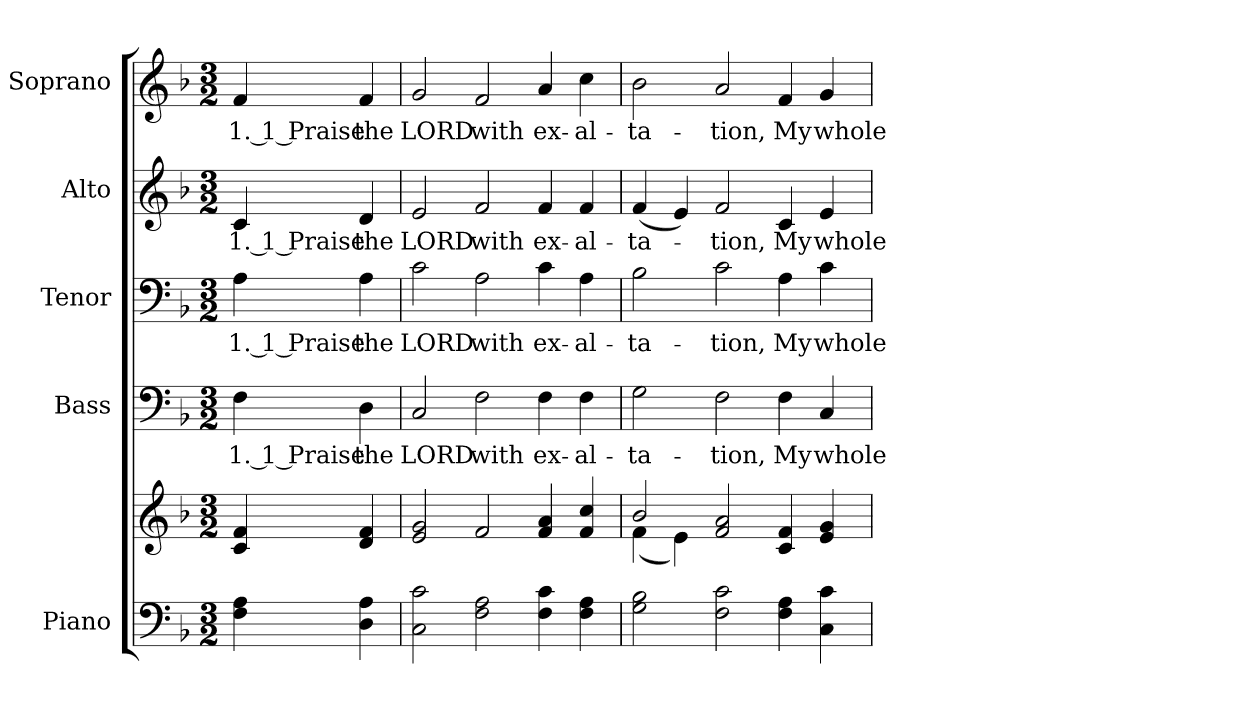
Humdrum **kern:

**kern	**kern	**kern	**text	**kern	**text	**kern	**text	**kern	**text
*part5	*part5	*part4	*part4	*part3	*part3	*part2	*part2	*part1	*part1
*staff6	*staff5	*staff4	*staff4	*staff3	*staff3	*staff2	*staff2	*staff1	*staff1
*I"Piano	*	*I"Bass	*	*I"Tenor	*	*I"Alto	*	*I"Soprano	*
*I'Pno.	*	*I'B.	*	*I'T.	*	*I'A.	*	*I'S.	*
!!LO:PB:g=z
*clefF4	*clefG2	*clefF4	*	*clefF4	*	*clefG2	*	*clefG2	*
*k[b-]	*k[b-]	*k[b-]	*	*k[b-]	*	*k[b-]	*	*k[b-]	*
*F:	*F:	*F:	*	*F:	*	*F:	*	*F:	*
*M3/2	*M3/2	*M3/2	*	*M3/2	*	*M3/2	*	*M3/2	*
*MM160	*MM160	*MM160	*	*MM160	*	*MM160	*	*MM160	*
=1	=1	=1	=1	=1	=1	=1	=1	=1	=1
!	!	!	!LO:LY:b:color=#000000	!	!	!	!	!	!
!	!	!	!	!	!LO:LY:b:color=#000000	!	!	!	!
!	!	!	!	!	!	!	!LO:LY:b:color=#000000	!	!
!	!	!	!	!	!	!	!	!	!LO:LY:b:color=#000000
4Fi\ 4Ai	4ci/ 4fi	4Fi\	1. 1 Praise	4Ai\	1. 1 Praise	4ci/	1. 1 Praise	4fi/	1. 1 Praise
!	!	!	!LO:LY:b:color=#000000	!	!	!	!	!	!
!	!	!	!	!	!LO:LY:b:color=#000000	!	!	!	!
!	!	!	!	!	!	!	!LO:LY:b:color=#000000	!	!
!	!	!	!	!	!	!	!	!	!LO:LY:b:color=#000000
4Di\ 4Ai	4di/ 4fi	4Di\	the	4Ai\	the	4di/	the	4fi/	the
=2	=2	=2	=2	=2	=2	=2	=2	=2	=2
!	!	!	!LO:LY:b:color=#000000	!	!	!	!	!	!
!	!	!	!	!	!LO:LY:b:color=#000000	!	!	!	!
!	!	!	!	!	!	!	!LO:LY:b:color=#000000	!	!
!	!	!	!	!	!	!	!	!	!LO:LY:b:color=#000000
2Ci\ 2ci	2ei/ 2gi	2Ci/	LORD	2ci\	LORD	2ei/	LORD	2gi/	LORD
!	!	!	!LO:LY:b:color=#000000	!	!	!	!	!	!
!	!	!	!	!	!LO:LY:b:color=#000000	!	!	!	!
!	!	!	!	!	!	!	!LO:LY:b:color=#000000	!	!
!	!	!	!	!	!	!	!	!	!LO:LY:b:color=#000000
2Fi\ 2Ai	2fi/	2Fi\	with	2Ai\	with	2fi/	with	2fi/	with
!	!	!	!LO:LY:b:color=#000000	!	!	!	!	!	!
!	!	!	!	!	!LO:LY:b:color=#000000	!	!	!	!
!	!	!	!	!	!	!	!LO:LY:b:color=#000000	!	!
!	!	!	!	!	!	!	!	!	!LO:LY:b:color=#000000
4Fi\ 4ci	4fi/ 4ai	4Fi\	ex-	4ci\	ex-	4fi/	ex-	4ai/	ex-
!	!	!	!LO:LY:b:color=#000000	!	!	!	!	!	!
!	!	!	!	!	!LO:LY:b:color=#000000	!	!	!	!
!	!	!	!	!	!	!	!LO:LY:b:color=#000000	!	!
!	!	!	!	!	!	!	!	!	!LO:LY:b:color=#000000
4Fi\ 4Ai	4fi/ 4cci	4Fi\	-al-	4Ai\	-al-	4fi/	-al-	4cci\	-al-
!!LO:PB:g=z
=3	=3	=3	=3	=3	=3	=3	=3	=3	=3
*	*^	*	*	*	*	*	*	*	*
!	!	!	!	!LO:LY:b:color=#000000	!	!	!	!	!	!
!	!	!	!	!	!	!LO:LY:b:color=#000000	!	!	!	!
!	!	!	!	!	!	!	!	!LO:LY:b:color=#000000	!	!
!	!	!	!	!	!	!	!	!	!	!LO:LY:b:color=#000000
2Gi\ 2B-i	2b-i/	(4fi\	2Gi\	-ta-	2B-i\	-ta-	(4fi/	-ta-	2b-i\	-ta-
.	.	4ei\)	.	.	.	.	4ei/)	.	.	.
!	!	!	!	!LO:LY:b:color=#000000	!	!	!	!	!	!
!	!	!	!	!	!	!LO:LY:b:color=#000000	!	!	!	!
!	!	!	!	!	!	!	!	!LO:LY:b:color=#000000	!	!
!	!	!	!	!	!	!	!	!	!	!LO:LY:b:color=#000000
2Fi\ 2ci	2fi/ 2ai	1ryy	2Fi\	-tion,	2ci\	-tion,	2fi/	-tion,	2ai/	-tion,
!	!	!	!	!LO:LY:b:color=#000000	!	!	!	!	!	!
!	!	!	!	!	!	!LO:LY:b:color=#000000	!	!	!	!
!	!	!	!	!	!	!	!	!LO:LY:b:color=#000000	!	!
!	!	!	!	!	!	!	!	!	!	!LO:LY:b:color=#000000
4Fi\ 4Ai	4ci/ 4fi	.	4Fi\	My	4Ai\	My	4ci/	My	4fi/	My
!	!	!	!	!LO:LY:b:color=#000000	!	!	!	!	!	!
!	!	!	!	!	!	!LO:LY:b:color=#000000	!	!	!	!
!	!	!	!	!	!	!	!	!LO:LY:b:color=#000000	!	!
!	!	!	!	!	!	!	!	!	!	!LO:LY:b:color=#000000
4Ci\ 4ci	4ei/ 4gi	.	4Ci/	whole	4ci\	whole	4ei/	whole	4gi/	whole
*	*v	*v	*	*	*	*	*	*	*	*
=	=	=	=	=	=	=	=	=	=
*-	*-	*-	*-	*-	*-	*-	*-	*-	*-
